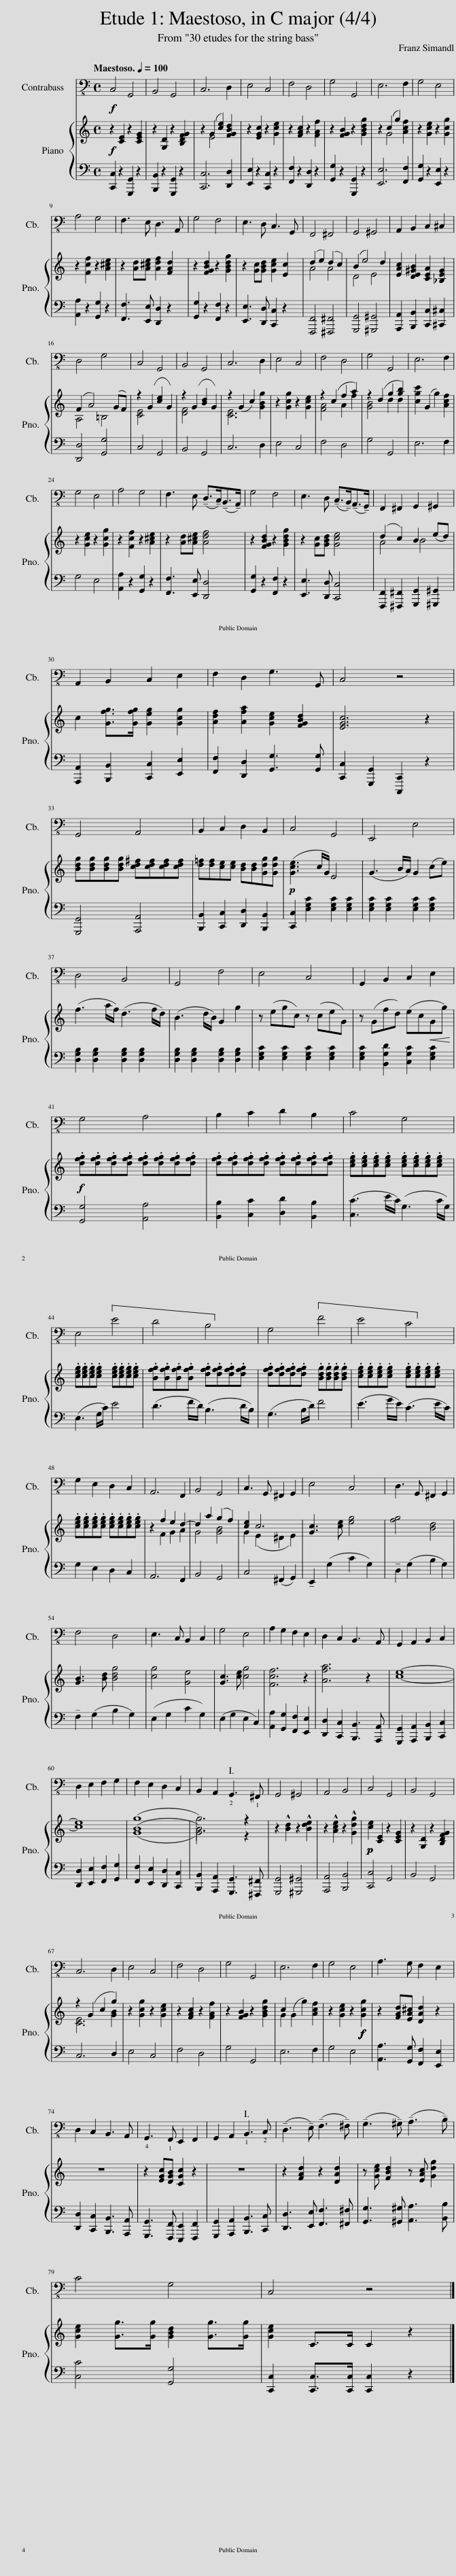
X:1
%%score 1 { ( 2 4 5 ) | 3 }
L:1/8
Q:1/4=100
M:4/4
I:linebreak $
K:C
V:1 bass-8
V:2 treble
V:4 treble
V:5 treble
V:3 bass
V:1
!f! C,4 G,,4 | B,,4 G,,4 | C,6 D,2 | E,4 C,4 | F,4 D,4 | %5
 G,4 G,,4 | E,6 F,2 | G,4 E,4 |$ A,4 G,4 | F,3 E, D,3 A,, | %10
 G,4 F,4 | E,3 D, C,3 G,, | F,,4 ^F,,4 | G,,4 ^G,,4 | A,,2 B,,2 C,2 ^C,2 |$ %15
 D,4 G,4 | C,4 G,,4 | B,,4 G,,4 | C,6 D,2 | E,4 C,4 | %20
 F,4 D,4 | G,4 G,,4 | E,6 F,2 |$ G,4 E,4 | A,4 G,4 | %25
 F,3 E, (!tenuto!D,>!tenuto!C,)(!tenuto!B,,>!tenuto!A,,) | G,4 F,4 | E,3 D, (!tenuto!C,>!tenuto!B,,)(!tenuto!A,,>!tenuto!G,,) | F,,2 ^F,,2 G,,2 ^G,,2 |$ A,,2 B,,2 C,2 E,2 | %30
 F,2 D,2 G,3 G,, | C,4 z4 |$ G,,4 A,,4 | B,,2 C,2 D,2 B,,2 | C,4 G,,4 | %35
 E,,4 E,4 |$ D,4 B,,4 | G,,4 F,4 | E,4 C,4 | G,,2 B,,2 C,2 E,2 |$ %40
 G,4 A,4 | B,2 C2 D2 B,2 | C4 G,4 |$ E,4 E4 | D4 B,4 | %45
 G,4 F4 | E4 C4 |$ G,2 E,2 D,2 C,2 | A,,6 F,,2 | B,,4 G,,4 | %50
 C,3 G,, ^F,,2 G,,2 | E,4 C,4 | D,3 G,, ^F,,2 G,,2 |$ F,4 D,4 | E,3 C, B,,2 C,2 | %55
 G,4 E,4 | A,2 G,2 F,2 E,2 | D,2 C,2 B,,3 A,, | G,,2 A,,2 B,,2 C,2 |$ D,2 E,2 F,2 G,2 | %60
 F,2 E,2 D,2 C,2 | B,,2 A,,2 !2!G,,3 !1!^F,, | G,,4 ^G,,4 | A,,4 B,,4 | C,4 G,,4 | %65
 B,,4 G,,4 |$ C,6 D,2 | E,4 C,4 | F,4 D,4 | G,4 G,,4 | %70
 E,6 F,2 | G,4 E,4 | A,3 G, F,2 E,2 |$ D,2 C,2 B,,3 A,, | !4!G,,3 !1!F,, E,,2 F,,2 | %75
 G,,2 A,,2 !1!B,,3 !2!C, | (!tenuto!D,3 !tenuto!E,) (!tenuto!F,3 !tenuto!^F,) | (!tenuto!G,3 !tenuto!^G,) (!tenuto!A,3 !tenuto!B,) |$ C4 G,4 | C,4 z4 |] %80
V:2
!f! z2 [CE]2 z2 [CEG]2 | z2 [G,D]2 z2 [B,DFG]2 | z2 E4 [FGBd]2 | z2 [EGc]2 z2 [Gce]2 | z2 [FAc]2 z2 [FAf]2 | %5
 z2 [FGB]2 z2 [GBdg]2 | z2 G4 [Acf]2 | z2 [Gce]2 z2 [Gcg]2 |$ z2 [Fcf]2 z2 [A^ce]2 | z2 [Ad][A^ce] [Adf]2 [FAd]2 | %10
 z2 [FGBd]2 z2 [GBdg]2 | z2 [Gc][GBd] [Gce]2 [Ec]2 | A4 A4 | D4 E4 | [EAc]2 [DE^GB]2 [CEA]2 [_B,EG]2 |$ %15
 A,4 =B,4 | z2 (G2 [ce]2 G2) | z2 (G2 [Bd]2 G2) | z2 (G2 c2) g2 | z2 [Gcg]2 z2 [Gce]2 | %20
 z2 (c2 f2 a2) | z2 (d2 g2 [gb]2) | [cgc']2 (G2 g2) [Acf]2 |$ z2 [Gce]2 z2 [Gcg]2 | z2 [Fcf]2 z2 [A^ce]2 | %25
 z2 [Ad][A^ce] [Adf]4 | z2 [FGBd]2 z2 [GBdg]2 | z2 [Gc][GBd] [Gce]4 | (d2 c2) B2 (ed) |$ c2 [Gfg]>[Gfg] [Geg]2 [Gcg]2 | %30
 [Adf]2 [Afa]2 [Gce]2 [FGBd]2 | [EGc]6 z2 |$ [Bdg][Bdg][Bdg][Bdg] [cd^f][cdf][cdf][cdf] | [d=f][df][ce][ce] [Bd][Bd][Gdg][Gdg] |!p! ([Gce]3 c/G/) E4 | %35
 (G3 B/A/) G2 (ce) |$ (f3 a/f/) (d3 f/d/) | (B3 d/B/) G2 g2 | z (egc) z (ceG) | z (Gfd) (ec!<(!Gg)!<)! |$ %40
!f! .[dfg].[dfg].[dfg].[dfg] .[dfg].[dfg].[dfg].[dfg] | .[dfg].[dfg].[dfg].[dfg] .[dfg].[dfg].[dfg].[dfg] | .[ceg].[ceg].[ceg].[ceg] .[ceg].[ceg].[ceg].[ceg] |$ .[ceg].[ceg].[ceg].[ceg] .[ceg].[ceg].[ceg].[ceg] | .[Bfg].[Bfg].[Bfg].[Bfg] .[dfg].[dfg].[dfg].[dfg] | %45
 .[dfg].[dfg].[dfg].[dfg] .[Bdg].[Bdg].[Bdg].[Bdg] | .[ceg].[ceg].[ceg].[ceg] .[ceg].[ceg].[ceg].[ceg] |$ .[ceg].[ceg].[ceg].[ceg] .[ceg].[ceg].[ceg].[ceg] | z2 f2 e2 d2- | d2 a2 (g2 f2) | %50
 [ce]2 c6 | [Gc]3 [ce] [eg]4 | [fg]4 [Bd]4 |$ [GB]3 [Bd] [Bdg]4 | [cg]4 [Ge]4 | %55
 [Gc]3 [ce] [cg]4 | [Fcf]6 z2 | [Afa]6 z2 | c8- |$ c8 | %60
 (G8 | G6) z2 | z2 !^![Bd]2 z2 !^![Bde]2 | z2 !^![Ace]2 z2 !^![Gdg]2 |!p!!p! [ce]2 [CE]2 z2 [CEG]2 | %65
 z2 [G,D]2 z2 [B,DFG]2 |$ z2 (G2 c2 g2) | z2 [Gcg]2 z2 [Gce]2 | z2 [FAc]2 z2 [FAf]2 | z2 [FGB]2 z2 [GBdg]2 | %70
 G2 (G2 g2) [Acf]2 | z2 [Gce]2 z2!f!!f!!f! [Gcg]2 | z2 [FAd][EA^c] [DAd]2 z2 |$ z8 | z2 [EGc][DGB] [CGc]2 z2 | %75
 z8 | z2 [FAd]2 z2 [DAd]2 | z [Gce] [FBd]2 z [EAc] [Gdg]2 |$ [Gce]2 [Gg]>[Gg] [GBd]2 [Gg]>[Gg] | [Gce]2 C>C C2 z2 |] %80
V:3
!f! [C,,C,]2 z2 [G,,,G,,]2 z2 | [B,,,B,,]2 z2 [G,,,G,,]2 z2 | [C,,C,]6 [D,,D,]2 | [E,,E,]2 z2 [C,,C,]2 z2 | [F,,F,]2 z2 [D,,D,]2 z2 | %5
 [G,,G,]2 z2 [G,,,G,,]2 z2 | [E,,E,]6 [F,,F,]2 | [G,,G,]2 z2 [E,,E,]2 z2 |$ [A,,A,]2 z2 [G,,G,]2 z2 | [F,,F,]3 [E,,E,] [D,,D,]2 z2 | %10
 [G,,G,]2 z2 [F,,F,]2 z2 | [E,,E,]3 [D,,D,] [C,,C,]2 z2 | [F,,,F,,]4 [^F,,,^F,,]4 | [G,,,G,,]4 [^G,,,^G,,]4 | [A,,,A,,]2 [B,,,B,,]2 [C,,C,]2 [^C,,^C,]2 |$ %15
 [D,,D,]4 [G,,G,]4 | C,4 G,,4 | B,,4 G,,4 | C,6 D,2 | E,4 C,4 | %20
 F,4 D,4 | G,4 G,,4 | E,6 F,2 |$ G,4 E,4 | [A,,A,]2 z2 [G,,G,]2 z2 | %25
 [F,,F,]3 [E,,E,] [D,,D,]4 | [G,,G,]2 z2 [F,,F,]2 z2 | [E,,E,]3 [D,,D,] [C,,C,]4 | [F,,,F,,]2 [^F,,,^F,,]2 [G,,,G,,]2 [^G,,,^G,,]2 |$ [A,,,A,,]2 [B,,,B,,]2 [C,,C,]2 [E,,E,]2 | %30
 [F,,F,]2 [D,,D,]2 [G,,G,]3 [G,,G,] | [C,,C,]2 [G,,,G,,]2 [C,,,C,,]2 z2 |$ [G,,,G,,]4 [A,,,A,,]4 | [B,,,B,,]2 [C,,C,]2 [D,,D,]2 [B,,,B,,]2 |!p! [C,,C,]2 [E,G,C]2 [E,G,C]2 [E,G,C]2 | %35
 [E,G,C]2 [E,G,C]2 [E,G,C]2 [E,G,C]2 |$ [D,G,B,]2 [D,G,B,]2 [D,G,B,]2 [D,G,B,]2 | [D,G,B,]2 [D,G,B,]2 [D,G,B,]2 [D,G,B,]2 | [E,G,C]2 [E,G,C]2 [E,G,C]2 [E,G,C]2 | [E,G,C]2 [B,,G,D]2 [C,G,C]2 [E,G,C]2 |$ %40
!f! [G,,G,]4 [A,,A,]4 | [B,,B,]2 [C,C]2 [D,D]2 [B,,B,]2 | ([C,C]3 E/C/) (G,3 C/G,/) |$ (E,3 G,/C/) E4 | (D3 F/D/) (B,3 D/B,/) | %45
 (G,3 B,/D/) F4 | (E3 G/E/) (C3 E/C/) |$ G,2 E,2 D,2 C,2 | A,,6 F,,2 | B,,4 G,,4 | %50
 C,4 (^F,,2 G,,2) | !tenuto!E,,2 (G,2 C2 G,2) | !tenuto!D,2 (G,2 B,2 G,2) |$ !tenuto!F,2 (G,2 B,2 G,2) | (E,2 G,2 C2 G,2) | %55
 (E,2 G,2 E,2 C,2) | [A,,A,]2 [G,,G,]2 [F,,F,]2 [E,,E,]2 | [D,,D,]2 [C,,C,]2 [B,,,B,,]3 [A,,,A,,] | [G,,,G,,]2 [A,,,A,,]2 [B,,,B,,]2 [C,,C,]2 |$ [D,,D,]2 [E,,E,]2 [F,,F,]2 [G,,G,]2 | %60
 [F,,F,]2 [E,,E,]2 [D,,D,]2 [C,,C,]2 | [B,,,B,,]2 [A,,,A,,]2 [G,,,G,,]3 [^F,,,^F,,] | [G,,,G,,]4 [^G,,,^G,,]4 | [A,,,A,,]4 [B,,,B,,]4 |!p!!p! [C,,C,]4 G,,4 | %65
 B,,4 G,,4 |$ C,6 D,2 | E,4 C,4 | F,4 D,4 | G,4 G,,4 | %70
 E,6 F,2 | G,4!f! E,4 | [A,,A,]3 [G,,G,] [F,,F,]2 [E,,E,]2 |$ [D,,D,]2 [C,,C,]2 [B,,,B,,]3 [A,,,A,,] | [G,,,G,,]3 [F,,,F,,] [E,,,E,,]2 [F,,,F,,]2 | %75
 [G,,,G,,]2 [A,,,A,,]2 [B,,,B,,]3 [C,,C,] | [D,,D,]3 [E,,E,] [F,,F,]3 [^F,,^F,] | [G,,G,]3 [^G,,^G,] [A,,A,]3 [B,,B,] |$ [C,C]4 [G,,G,]4 | [C,,C,]2 [C,,C,]>[C,,C,] [C,,C,]2 z2 |] %80
V:4
 x8 | x8 | x2 (G2 [ce]2) x2 | x8 | x8 | %5
 x8 | x2 (c2 g2) x2 | x8 |$ x8 | x8 | %10
 x8 | x8 | (d2 e2) (d2 c2) | (B2 e4) d2 | x8 |$ %15
 (F2 A4) (GF) | [CE]4 x4 | [DF]4 x4 | [CE]6 [GB]2 | x8 | %20
 [FA]4 A2 f2 | [GB]4 d2 d2 | x8 |$ x8 | x8 | %25
 x8 | x8 | x8 | A4 B4 |$ x8 | %30
 x8 | x8 |$ x8 | x8 | x8 | %35
 x8 |$ x8 | x8 | x8 | x8 |$ %40
 x8 | x8 | x8 |$ x8 | x8 | %45
 x8 | x8 |$ x8 | x2 F2 G2 A2 | G4 [GB]4 | %50
 G2 (E2 ^D2 E2) | x8 | x8 |$ x8 | x8 | %55
 x8 | x8 | x8 | e8- |$ e8 | %60
 (B8 | B6) z2 | x8 | x8 | x8 | %65
 x8 |$ [CE]6 [GB]2 | x8 | x8 | x8 | %70
 c2 x2 x4 | x8 | x8 |$ x8 | x8 | %75
 x8 | x8 | x8 |$ x8 | x8 |] %80
V:5
 x8 | x8 | x8 | x8 | x8 | %5
 x8 | x8 | x8 |$ x8 | x8 | %10
 x8 | x8 | x8 | x8 | x8 |$ %15
 x8 | x8 | x8 | x8 | x8 | %20
 x8 | x8 | x8 |$ x8 | x8 | %25
 x8 | x8 | x8 | x8 |$ x8 | %30
 x8 | x8 |$ x8 | x8 | x8 | %35
 x8 |$ x8 | x8 | x8 | x8 |$ %40
 x8 | x8 | x8 |$ x8 | x8 | %45
 x8 | x8 |$ x8 | x8 | x8 | %50
 x8 | x8 | x8 |$ x8 | x8 | %55
 x8 | x8 | x8 | x8 |$ x8 | %60
 (g8 | g6) z2 | x8 | x8 | x8 | %65
 x8 |$ x8 | x8 | x8 | x8 | %70
 x8 | x8 | x8 |$ x8 | x8 | %75
 x8 | x8 | x8 |$ x8 | x8 |] %80
